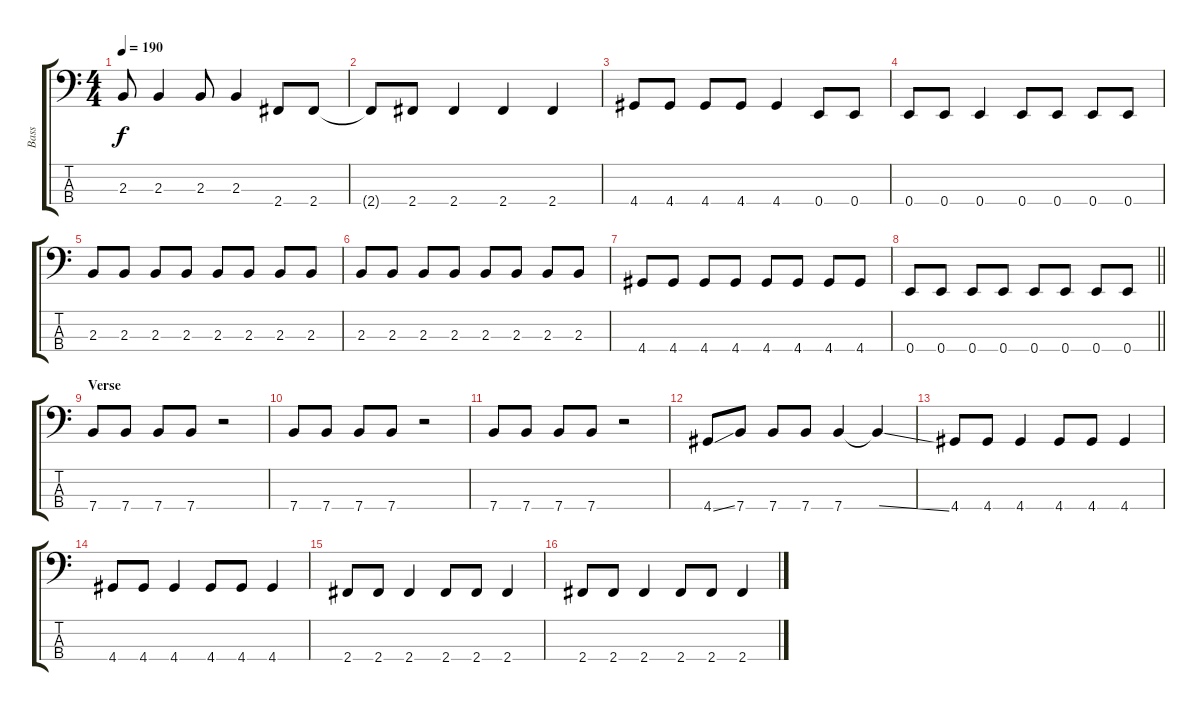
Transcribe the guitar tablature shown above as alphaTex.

\track ("Bass" "Bass") {instrument electricbassfinger}
\staff {score tabs}
\tuning (G2 D2 A1 E1) {hide}
\ts (4 4)
\tempo 190
\clef f4
\ks c
2.3.8{dy f} 2.3.4 2.3.8 2.3.4 2.4.8 2.4.8 |
2.4{t}.8 2.4.8 2.4.4 2.4.4 2.4.4 |
4.4.8 4.4.8 4.4.8 4.4.8 4.4.4 0.4.8 0.4.8 |
0.4.8 0.4.8 0.4.4 0.4.8 0.4.8 0.4.8 0.4.8 |
2.3.8 2.3.8 2.3.8 2.3.8 2.3.8 2.3.8 2.3.8 2.3.8 |
2.3.8 2.3.8 2.3.8 2.3.8 2.3.8 2.3.8 2.3.8 2.3.8 |
4.4.8 4.4.8 4.4.8 4.4.8 4.4.8 4.4.8 4.4.8 4.4.8 |
\barLineRight lightlight
0.4.8 0.4.8 0.4.8 0.4.8 0.4.8 0.4.8 0.4.8 0.4.8 |
\section ("" "Verse")
7.4.8 7.4.8 7.4.8 7.4.8 r.2 |
7.4.8 7.4.8 7.4.8 7.4.8 r.2 |
7.4.8 7.4.8 7.4.8 7.4.8 r.2 |
4.4{ss}.8 7.4.8 7.4.8 7.4.8 7.4.4 7.4{ss t}.4 |
4.4.8 4.4.8 4.4.4 4.4.8 4.4.8 4.4.4 |
4.4.8 4.4.8 4.4.4 4.4.8 4.4.8 4.4.4 |
2.4.8 2.4.8 2.4.4 2.4.8 2.4.8 2.4.4 |
2.4.8 2.4.8 2.4.4 2.4.8 2.4.8 2.4.4
